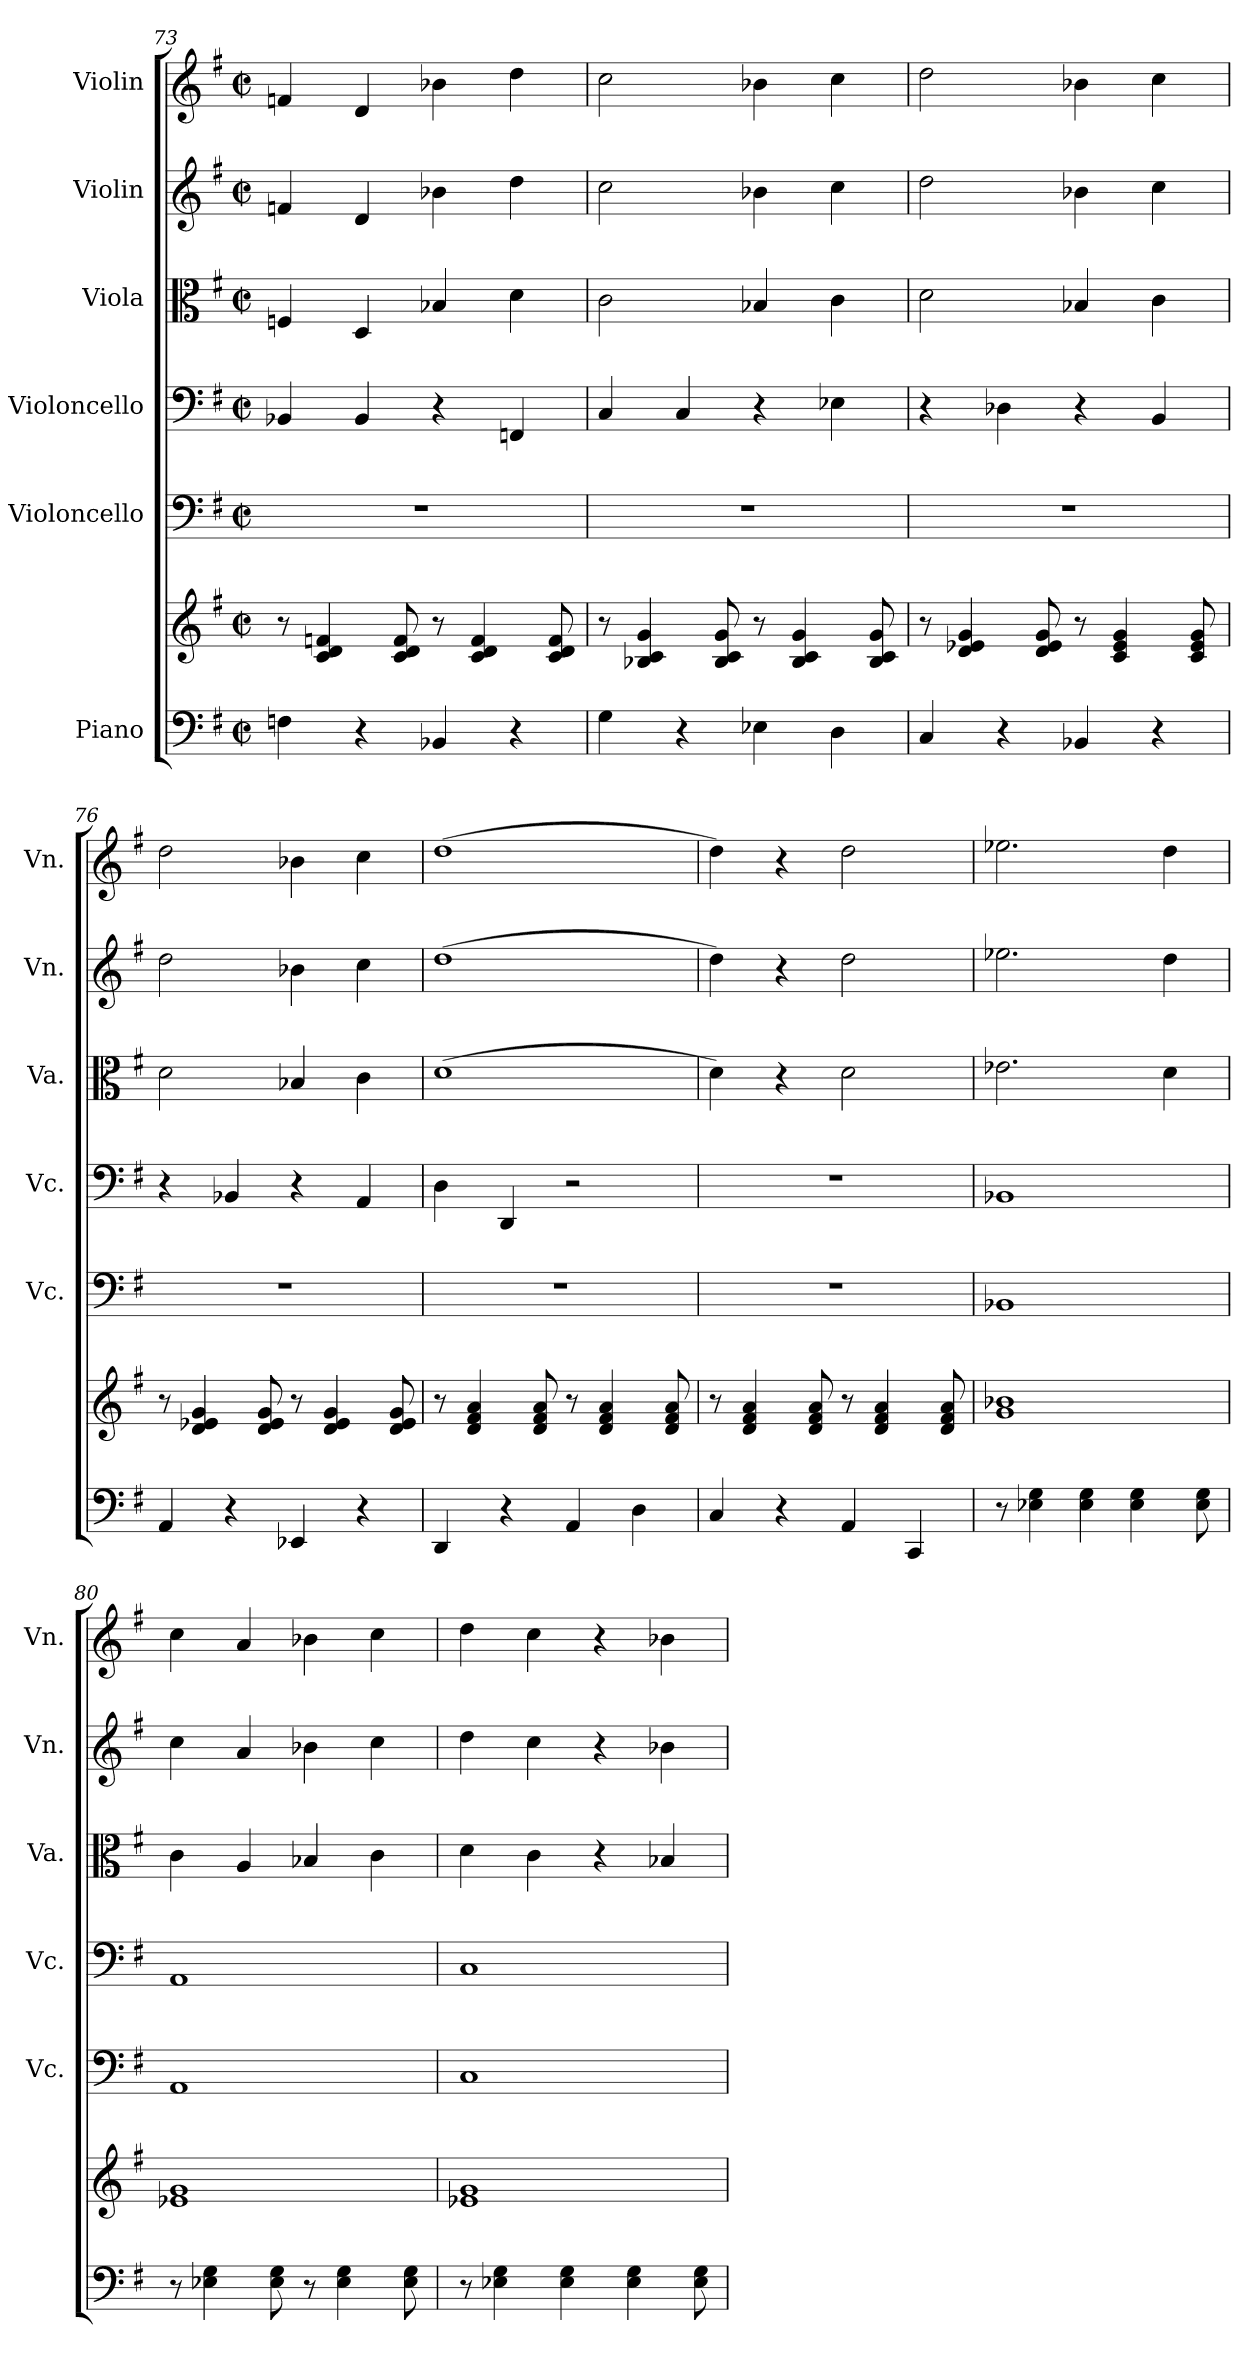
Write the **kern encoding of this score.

**kern	**kern	**kern	**kern	**kern	**kern	**kern
*part6	*part6	*part5	*part4	*part3	*part2	*part1
*staff7	*staff6	*staff5	*staff4	*staff3	*staff2	*staff1
*I"Piano	*	*I"Violoncello	*I"Violoncello	*I"Viola	*I"Violin	*I"Violin
*	*	*I'Vc.	*I'Vc.	*I'Va.	*I'Vn.	*I'Vn.
*clefF4	*clefG2	*clefF4	*clefF4	*clefC3	*clefG2	*clefG2
*k[f#]	*k[f#]	*k[f#]	*k[f#]	*k[f#]	*k[f#]	*k[f#]
*M2/2	*M2/2	*M2/2	*M2/2	*M2/2	*M2/2	*M2/2
*met(c|)	*met(c|)	*met(c|)	*met(c|)	*met(c|)	*met(c|)	*met(c|)
=73	=73	=73	=73	=73	=73	=73
4Fn\	8r	1r	4BB-X/	4Fn/	4fn/	4fn/
.	4c/ 4d/ 4fn/	.	.	.	.	.
4r	.	.	4BB-/	4D/	4d/	4d/
.	8c/ 8d/ 8f/	.	.	.	.	.
4BB-X/	8r	.	4r	4B-X/	4b-X\	4b-X\
.	4c/ 4d/ 4f/	.	.	.	.	.
4r	.	.	4FFn/	4d\	4dd\	4dd\
.	8c/ 8d/ 8f/	.	.	.	.	.
=74	=74	=74	=74	=74	=74	=74
4G\	8r	1r	4C/	2c\	2cc\	2cc\
.	4B-X/ 4c/ 4g/	.	.	.	.	.
4r	.	.	4C/	.	.	.
.	8B-/ 8c/ 8g/	.	.	.	.	.
4E-X\	8r	.	4r	4B-X/	4b-X\	4b-X\
.	4B-/ 4c/ 4g/	.	.	.	.	.
4D\	.	.	4E-X\	4c\	4cc\	4cc\
.	8B-/ 8c/ 8g/	.	.	.	.	.
!!LO:PB:g=z
=75	=75	=75	=75	=75	=75	=75
4C/	8r	1r	4r	2d\	2dd\	2dd\
.	4d/ 4e-X/ 4g/	.	.	.	.	.
4r	.	.	4D-X\	.	.	.
.	8d/ 8e-/ 8g/	.	.	.	.	.
4BB-X/	8r	.	4r	4B-X/	4b-X\	4b-X\
.	4c/ 4e-/ 4g/	.	.	.	.	.
4r	.	.	4BB/	4c\	4cc\	4cc\
.	8c/ 8e-/ 8g/	.	.	.	.	.
=76	=76	=76	=76	=76	=76	=76
4AA/	8r	1r	4r	2d\	2dd\	2dd\
.	4d/ 4e-X/ 4g/	.	.	.	.	.
4r	.	.	4BB-X/	.	.	.
.	8d/ 8e-/ 8g/	.	.	.	.	.
4EE-X/	8r	.	4r	4B-X/	4b-X\	4b-X\
.	4d/ 4e-/ 4g/	.	.	.	.	.
4r	.	.	4AA/	4c\	4cc\	4cc\
.	8d/ 8e-/ 8g/	.	.	.	.	.
=77	=77	=77	=77	=77	=77	=77
4DD/	8r	1r	4D\	(1d	(1dd	(1dd
.	4d/ 4f#/ 4a/	.	.	.	.	.
4r	.	.	4DD/	.	.	.
.	8d/ 8f#/ 8a/	.	.	.	.	.
4AA/	8r	.	2r	.	.	.
.	4d/ 4f#/ 4a/	.	.	.	.	.
4D\	.	.	.	.	.	.
.	8d/ 8f#/ 8a/	.	.	.	.	.
=78	=78	=78	=78	=78	=78	=78
4C/	8r	1r	1r	4d\)	4dd\)	4dd\)
.	4d/ 4f#/ 4a/	.	.	.	.	.
4r	.	.	.	4r	4r	4r
.	8d/ 8f#/ 8a/	.	.	.	.	.
4AA/	8r	.	.	2d\	2dd\	2dd\
.	4d/ 4f#/ 4a/	.	.	.	.	.
4CC/	.	.	.	.	.	.
.	8d/ 8f#/ 8a/	.	.	.	.	.
=79	=79	=79	=79	=79	=79	=79
8r	1g 1b-X	1BB-X	1BB-X	2.e-X\	2.ee-X\	2.ee-X\
4E-X\ 4G\	.	.	.	.	.	.
4E-\ 4G\	.	.	.	.	.	.
4E-\ 4G\	.	.	.	.	.	.
.	.	.	.	4d\	4dd\	4dd\
8E-\ 8G\	.	.	.	.	.	.
=80	=80	=80	=80	=80	=80	=80
8r	1e-X 1g	1AA	1AA	4c\	4cc\	4cc\
4E-X\ 4G\	.	.	.	.	.	.
.	.	.	.	4A/	4a/	4a/
8E-\ 8G\	.	.	.	.	.	.
8r	.	.	.	4B-X/	4b-X\	4b-X\
4E-\ 4G\	.	.	.	.	.	.
.	.	.	.	4c\	4cc\	4cc\
8E-\ 8G\	.	.	.	.	.	.
!!LO:LB:g=z
=81	=81	=81	=81	=81	=81	=81
8r	1e-X 1g	1C	1C	4d\	4dd\	4dd\
4E-X\ 4G\	.	.	.	.	.	.
.	.	.	.	4c\	4cc\	4cc\
4E-\ 4G\	.	.	.	.	.	.
.	.	.	.	4r	4r	4r
4E-\ 4G\	.	.	.	.	.	.
.	.	.	.	4B-X/	4b-X\	4b-X\
8E-\ 8G\	.	.	.	.	.	.
=	=	=	=	=	=	=
*-	*-	*-	*-	*-	*-	*-
